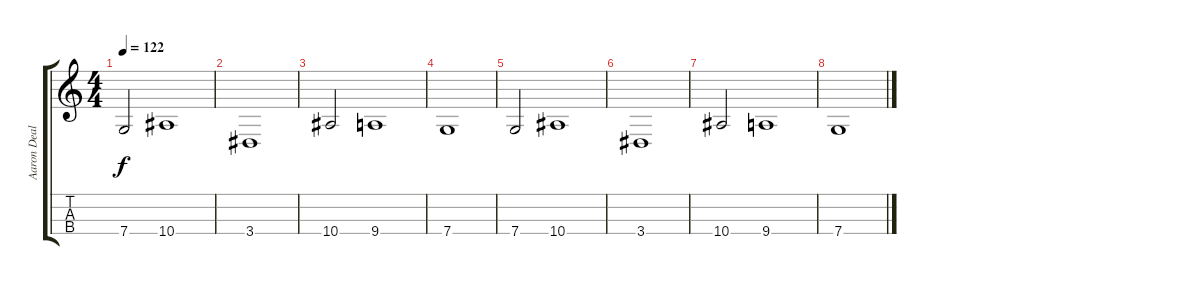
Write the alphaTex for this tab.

\track ("Aaron Deal" "Aaron Deal") {instrument electricbasspick}
\staff {score tabs}
\tuning (F3 C3 G2 C2) {hide}
\ts (4 4)
\tempo 122
\clef g2
\ks c
7.4.2{dy f} 10.4.1 |
3.4.1 |
10.4.2 9.4.1 |
7.4.1 |
7.4.2 10.4.1 |
3.4.1 |
10.4.2 9.4.1 |
7.4.1
